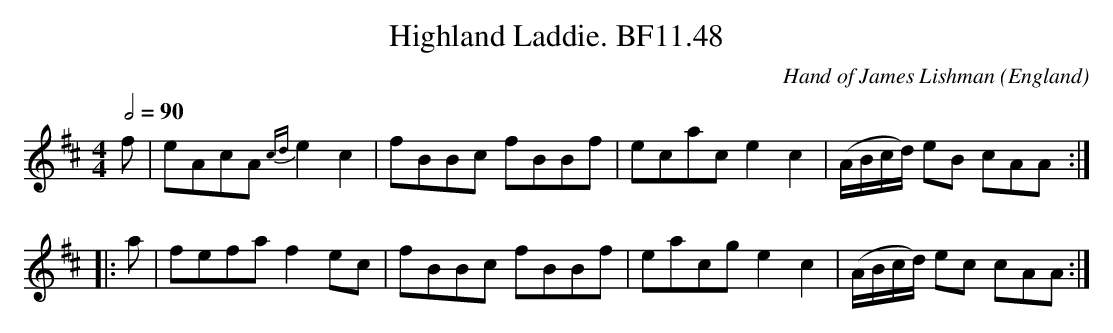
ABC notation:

X:1
T:Highland Laddie. BF11.48
C:Hand of James Lishman
M:4/4
O:England
Q:1/2=90
K:D
f|eAcA {cd}e2c2|fBBc fBBf|ecace2c2|(A/B/c/d/) eB cAA:|!
|:a|fefaf2ec|fBBc fBBf|eacge2c2|(A/B/c/d/) ec cAA:|
